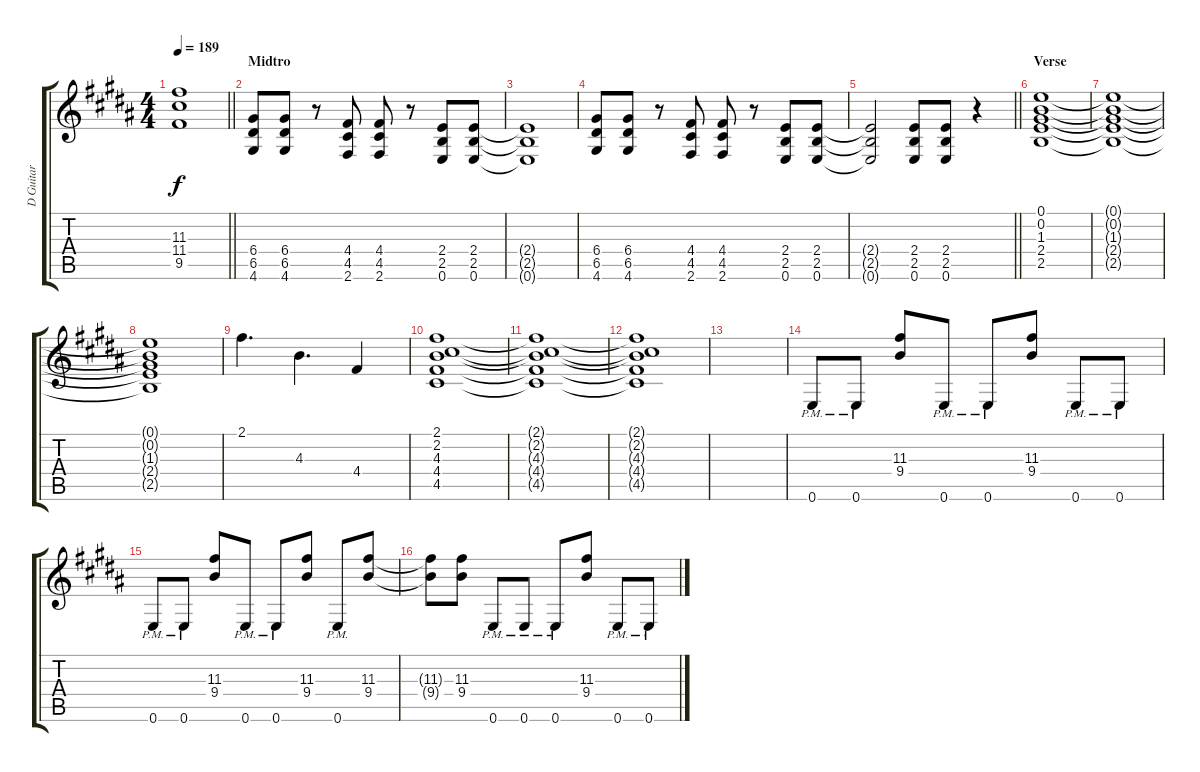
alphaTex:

\track ("D Guitar" "D Guitar") {instrument distortionguitar}
\staff {score tabs}
\tuning (E4 B3 G3 D3 A2 E2) {hide}
\ts (4 4)
\tempo 189
\clef g2
\barLineRight lightlight
\ks b
(11.3 11.4 9.5).1{dy f} |
\section ("" "Midtro")
(6.4 6.5 4.6).8 (6.4 6.5 4.6).8 r.8 (4.4 4.5 2.6).8 (4.4 4.5 2.6).8 r.8 (2.4 2.5 0.6).8 (2.4 2.5 0.6).8 |
(2.4{t} 2.5{t} 0.6{t}).1 |
(6.4 6.5 4.6).8 (6.4 6.5 4.6).8 r.8 (4.4 4.5 2.6).8 (4.4 4.5 2.6).8 r.8 (2.4 2.5 0.6).8 (2.4 2.5 0.6).8 |
\barLineRight lightlight
(2.4{t} 2.5{t} 0.6{t}).2 (2.4 2.5 0.6).8 (2.4 2.5 0.6).8 r.4 |
\section ("" "Verse")
(0.1 0.2 1.3 2.4 2.5).1 |
(0.1{t} 0.2{t} 1.3{t} 2.4{t} 2.5{t}).1 |
(0.1{t} 0.2{t} 1.3{t} 2.4{t} 2.5{t}).1 |
2.1.4{d} 4.3.4{d} 4.4.4 |
(2.1 2.2 4.3 4.4 4.5).1 |
(2.1{t} 2.2{t} 4.3{t} 4.4{t} 4.5{t}).1 |
(2.1{t} 2.2{t} 4.3{t} 4.4{t} 4.5{t}).1 |
|
0.6{pm}.8 0.6{pm}.8 (11.3 9.4).8 0.6{pm}.8 0.6{pm}.8 (11.3 9.4).8 0.6{pm}.8 0.6{pm}.8 |
0.6{pm}.8 0.6{pm}.8 (11.3 9.4).8 0.6{pm}.8 0.6{pm}.8 (11.3 9.4).8 0.6{pm}.8 (11.3 9.4).8 |
(11.3{t} 9.4{t}).8 (11.3 9.4).8 0.6{pm}.8 0.6{pm}.8 0.6{pm}.8 (11.3 9.4).8 0.6{pm}.8 0.6{pm}.8
